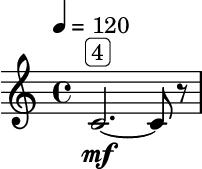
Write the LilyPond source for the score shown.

\version "2.24.2"
\language "english"
\include "lilypond-book-preamble.ly"
#(ly:set-option 'tall-page-formats 'png)
\header
{
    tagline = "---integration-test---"
}
\score
{
    % OPEN_BRACKETS:
    \new Staff
    {
        % OPEN_BRACKETS:
        \new Voice
        {
            % OPEN_BRACKETS:
            {
                % BEFORE:
                % COMMANDS:
                \tempo 4=120
                % OPENING:
                % COMMANDS:
                \time 4/4
                c'2.
                % AFTER:
                % ARTICULATIONS:
                \mf
                % MARKUP:
                ^ \markup \rounded-box { 4 }
                % SPANNER_STARTS:
                ~
                c'8
                r8
            % CLOSE_BRACKETS:
            }
        % CLOSE_BRACKETS:
        }
    % CLOSE_BRACKETS:
    }
}
